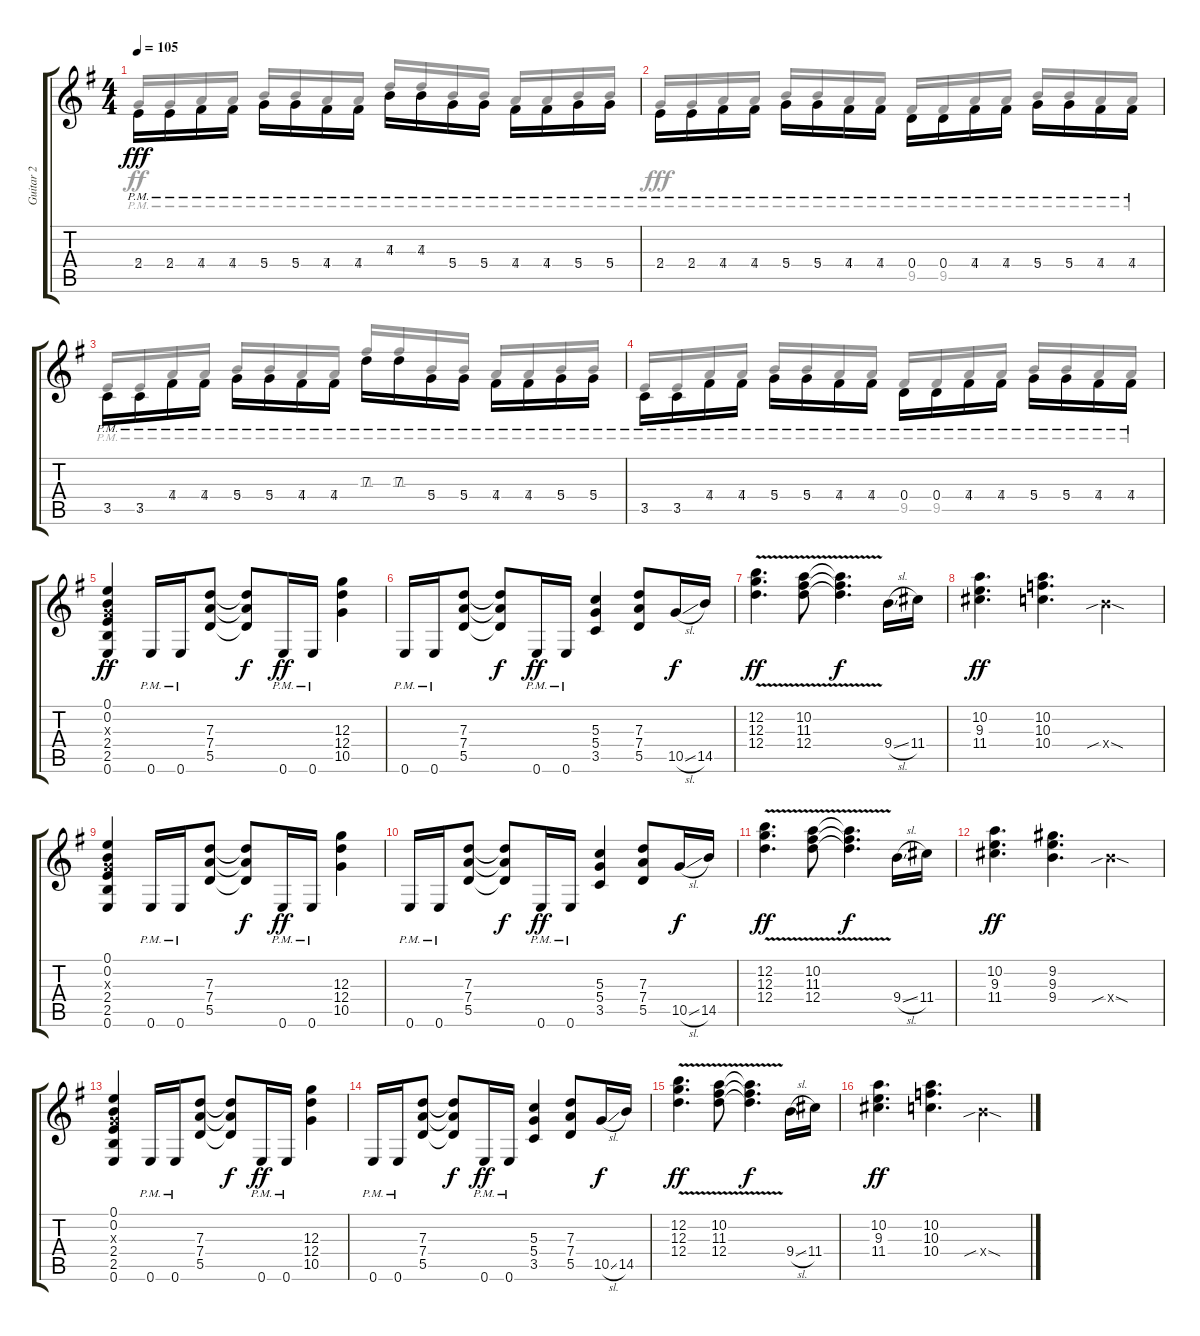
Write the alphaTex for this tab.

\track ("Guitar 2" "Guitar 2") {instrument distortionguitar}
\staff {score tabs}
\tuning (E4 B3 G3 D3 A2 E2) {hide}
\voice
\ts (4 4)
\tempo 105
\clef g2
\ks eminor
2.4{pm}.16{dy fff beam Down} 2.4{pm}.16{beam Down} 4.4{pm}.16{beam Down} 4.4{pm}.16{beam Down} 5.4{pm}.16{beam Down} 5.4{pm}.16{beam Down} 4.4{pm}.16{beam Down} 4.4{pm}.16{beam Down} 4.3{pm}.16{beam Down} 4.3{pm}.16{beam Down} 5.4{pm}.16{beam Down} 5.4{pm}.16{beam Down} 4.4{pm}.16{beam Down} 4.4{pm}.16{beam Down} 5.4{pm}.16{beam Down} 5.4{pm}.16{beam Down} |
2.4{pm}.16{beam Down} 2.4{pm}.16{beam Down} 4.4{pm}.16{beam Down} 4.4{pm}.16{beam Down} 5.4{pm}.16{beam Down} 5.4{pm}.16{beam Down} 4.4{pm}.16{beam Down} 4.4{pm}.16{beam Down} 0.4{pm}.16{beam Down} 0.4{pm}.16{beam Down} 4.4{pm}.16{beam Down} 4.4{pm}.16{beam Down} 5.4{pm}.16{beam Down} 5.4{pm}.16{beam Down} 4.4{pm}.16{beam Down} 4.4{pm}.16{beam Down} |
3.5{pm}.16{beam Down} 3.5{pm}.16{beam Down} 4.4{pm}.16{beam Down} 4.4{pm}.16{beam Down} 5.4{pm}.16{beam Down} 5.4{pm}.16{beam Down} 4.4{pm}.16{beam Down} 4.4{pm}.16{beam Down} 7.3{pm}.16{beam Down} 7.3{pm}.16{beam Down} 5.4{pm}.16{beam Down} 5.4{pm}.16{beam Down} 4.4{pm}.16{beam Down} 4.4{pm}.16{beam Down} 5.4{pm}.16{beam Down} 5.4{pm}.16{beam Down} |
3.5{pm}.16{beam Down} 3.5{pm}.16{beam Down} 4.4{pm}.16{beam Down} 4.4{pm}.16{beam Down} 5.4{pm}.16{beam Down} 5.4{pm}.16{beam Down} 4.4{pm}.16{beam Down} 4.4{pm}.16{beam Down} 0.4{pm}.16{beam Down} 0.4{pm}.16{beam Down} 4.4{pm}.16{beam Down} 4.4{pm}.16{beam Down} 5.4{pm}.16{beam Down} 5.4{pm}.16{beam Down} 4.4{pm}.16{beam Down} 4.4{pm}.16{beam Down} |
(0.1 0.2 0.3{x} 2.4 2.5 0.6).4{dy ff} 0.6{pm}.16 0.6{pm}.16 (7.3 7.4 5.5).8 (7.3{t} 7.4{t} 5.5{t}).8{dy f} 0.6{pm}.16{dy ff} 0.6{pm}.16 (12.3 12.4 10.5).4 |
0.6{pm}.16 0.6{pm}.16 (7.3 7.4 5.5).8 (7.3{t} 7.4{t} 5.5{t}).8{dy f} 0.6{pm}.16{dy ff} 0.6{pm}.16 (5.3 5.4 3.5).4 (7.3 7.4 5.5).8 10.5{sl}.16{dy f} 14.5.16 |
(12.2{v} 12.3 12.4).4{d dy ff} (10.2 11.3{v} 12.4{v}).8 (10.2{t} 11.3{t} 12.4{t}).4{d dy f} 9.4{sl}.16 11.4.16 |
(10.2 9.3 11.4).4{d dy ff} (10.2 10.3 10.4).4{d} 9.4{sib sod x}.4 |
(0.1 0.2 0.3{x} 2.4 2.5 0.6).4 0.6{pm}.16 0.6{pm}.16 (7.3 7.4 5.5).8 (7.3{t} 7.4{t} 5.5{t}).8{dy f} 0.6{pm}.16{dy ff} 0.6{pm}.16 (12.3 12.4 10.5).4 |
0.6{pm}.16 0.6{pm}.16 (7.3 7.4 5.5).8 (7.3{t} 7.4{t} 5.5{t}).8{dy f} 0.6{pm}.16{dy ff} 0.6{pm}.16 (5.3 5.4 3.5).4 (7.3 7.4 5.5).8 10.5{sl}.16{dy f} 14.5.16 |
(12.2{v} 12.3 12.4).4{d dy ff} (10.2 11.3{v} 12.4{v}).8 (10.2{t} 11.3{t} 12.4{t}).4{d dy f} 9.4{sl}.16 11.4.16 |
(10.2 9.3 11.4).4{d dy ff} (9.2 9.3 9.4).4{d} 9.4{sib sod x}.4 |
(0.1 0.2 0.3{x} 2.4 2.5 0.6).4 0.6{pm}.16 0.6{pm}.16 (7.3 7.4 5.5).8 (7.3{t} 7.4{t} 5.5{t}).8{dy f} 0.6{pm}.16{dy ff} 0.6{pm}.16 (12.3 12.4 10.5).4 |
0.6{pm}.16 0.6{pm}.16 (7.3 7.4 5.5).8 (7.3{t} 7.4{t} 5.5{t}).8{dy f} 0.6{pm}.16{dy ff} 0.6{pm}.16 (5.3 5.4 3.5).4 (7.3 7.4 5.5).8 10.5{sl}.16{dy f} 14.5.16 |
(12.2{v} 12.3 12.4).4{d dy ff} (10.2 11.3{v} 12.4{v}).8 (10.2{t} 11.3{t} 12.4{t}).4{d dy f} 9.4{sl}.16 11.4.16 |
(10.2 9.3 11.4).4{d dy ff} (10.2 10.3 10.4).4{d} 9.4{sib sod x}.4
\voice
\clef g2
\ottava regular
\simile none
\ks eminor
5.4{pm}.16{dy ff beam Up} 5.4{pm}.16{beam Up} 7.4{pm}.16{beam Up} 7.4{pm}.16{beam Up} 9.4{pm}.16{beam Up} 9.4{pm}.16{beam Up} 7.4{pm}.16{beam Up} 7.4{pm}.16{beam Up} 7.3{pm}.16{beam Up} 7.3{pm}.16{beam Up} 9.4{pm}.16{beam Up} 9.4{pm}.16{beam Up} 7.4{pm}.16{beam Up} 7.4{pm}.16{beam Up} 9.4{pm}.16{beam Up} 9.4{pm}.16{beam Up} |
5.4{pm}.16{dy fff beam Up} 5.4{pm}.16{beam Up} 7.4{pm}.16{beam Up} 7.4{pm}.16{beam Up} 9.4{pm}.16{beam Up} 9.4{pm}.16{beam Up} 7.4{pm}.16{beam Up} 7.4{pm}.16{beam Up} 9.5{pm}.16{beam Up} 9.5{pm}.16{beam Up} 7.4{pm}.16{beam Up} 7.4{pm}.16{beam Up} 9.4{pm}.16{beam Up} 9.4{pm}.16{beam Up} 7.4{pm}.16{beam Up} 7.4{pm}.16{beam Up} |
7.5{pm}.16{beam Up} 7.5{pm}.16{beam Up} 7.4{pm}.16{beam Up} 7.4{pm}.16{beam Up} 9.4{pm}.16{beam Up} 9.4{pm}.16{beam Up} 7.4{pm}.16{beam Up} 7.4{pm}.16{beam Up} 11.3{pm}.16{beam Up} 11.3{pm}.16{beam Up} 9.4{pm}.16{beam Up} 9.4{pm}.16{beam Up} 7.4{pm}.16{beam Up} 7.4{pm}.16{beam Up} 9.4{pm}.16{beam Up} 9.4{pm}.16{beam Up} |
7.5{pm}.16{beam Up} 7.5{pm}.16{beam Up} 7.4{pm}.16{beam Up} 7.4{pm}.16{beam Up} 9.4{pm}.16{beam Up} 9.4{pm}.16{beam Up} 7.4{pm}.16{beam Up} 7.4{pm}.16{beam Up} 9.5{pm}.16{beam Up} 9.5{pm}.16{beam Up} 7.4{pm}.16{beam Up} 7.4{pm}.16{beam Up} 9.4{pm}.16{beam Up} 9.4{pm}.16{beam Up} 7.4{pm}.16{beam Up} 7.4{pm}.16{beam Up} |
|
|
|
|
|
|
|
|
|
|
|
